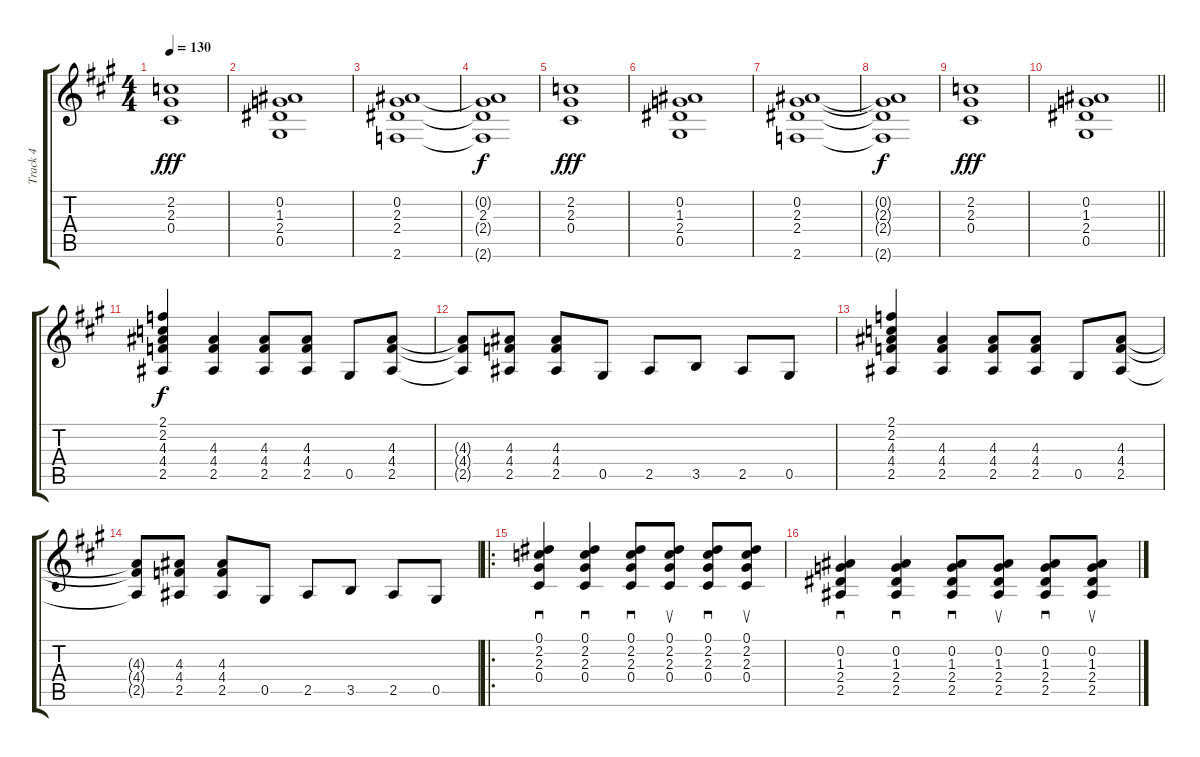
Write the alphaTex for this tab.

\track ("Track 4" "Track 4") {instrument overdrivenguitar}
\staff {score tabs}
\tuning (Eb4 Bb3 Gb3 Db3 Ab2 Eb2) {hide}
\ts (4 4)
\tempo 130
\clef g2
\ks a
(2.2 2.3 0.4).1{dy fff} |
(0.2 1.3 2.4 0.5).1 |
(0.2 2.3 2.4 2.6).1 |
(0.2{t} 2.3 2.4{t} 2.6{t}).1{dy f} |
(2.2 2.3 0.4).1{dy fff} |
(0.2 1.3 2.4 0.5).1 |
(0.2 2.3 2.4 2.6).1 |
(0.2{t} 2.3{t} 2.4{t} 2.6{t}).1{dy f} |
(2.2 2.3 0.4).1{dy fff} |
\barLineRight lightlight
(0.2 1.3 2.4 0.5).1 |
(2.1 2.2 4.3 4.4 2.5).4{dy f} (4.3 4.4 2.5).4 (4.3 4.4 2.5).8 (4.3 4.4 2.5).8 0.5.8 (4.3 4.4 2.5).8 |
(4.3{t} 4.4{t} 2.5{t}).8 (4.3 4.4 2.5).8 (4.3 4.4 2.5).8 0.5.8 2.5.8 3.5.8 2.5.8 0.5.8 |
(2.1 2.2 4.3 4.4 2.5).4 (4.3 4.4 2.5).4 (4.3 4.4 2.5).8 (4.3 4.4 2.5).8 0.5.8 (4.3 4.4 2.5).8 |
(4.3{t} 4.4{t} 2.5{t}).8 (4.3 4.4 2.5).8 (4.3 4.4 2.5).8 0.5.8 2.5.8 3.5.8 2.5.8 0.5.8 |
\ro
(0.1 2.2 2.3 0.4).4{sd} (0.1 2.2 2.3 0.4).4{sd} (0.1 2.2 2.3 0.4).8{sd} (0.1 2.2 2.3 0.4).8{su} (0.1 2.2 2.3 0.4).8{sd} (0.1 2.2 2.3 0.4).8{su} |
(0.2 1.3 2.4 2.5).4{sd} (0.2 1.3 2.4 2.5).4{sd} (0.2 1.3 2.4 2.5).8{sd} (0.2 1.3 2.4 2.5).8{su} (0.2 1.3 2.4 2.5).8{sd} (0.2 1.3 2.4 2.5).8{su}
